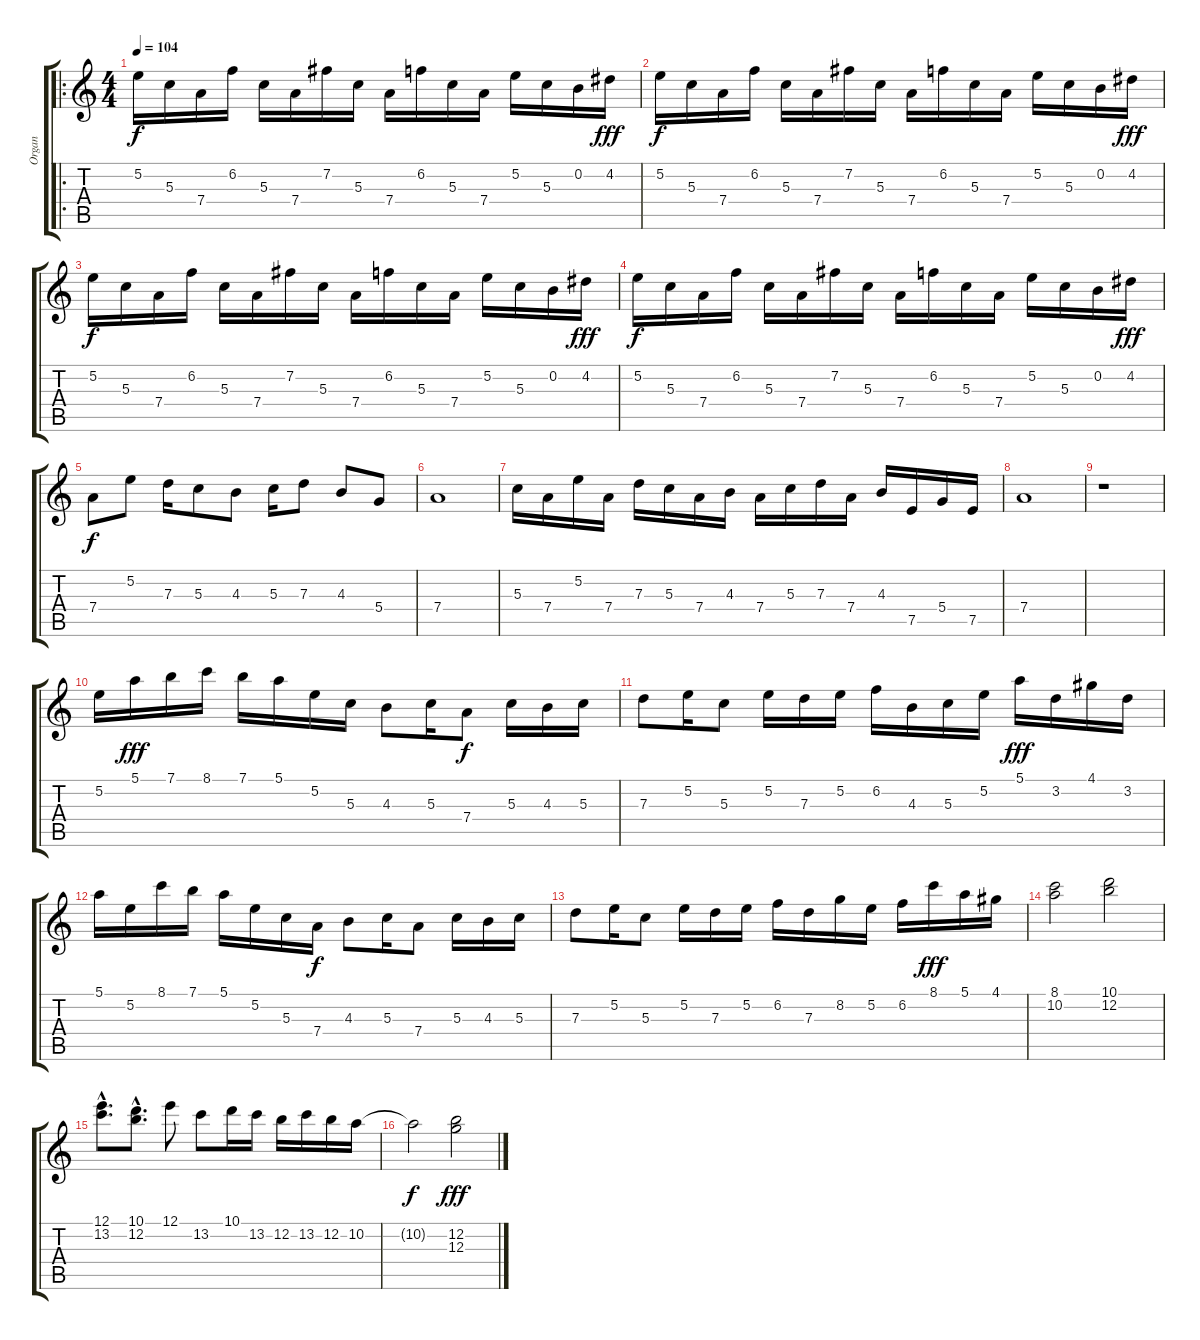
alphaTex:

\track ("Organ" "Organ") {instrument distortionguitar}
\staff {score tabs}
\tuning (E4 B3 G3 D3 A2 E2) {hide}
\ro
\ts (4 4)
\tempo 104
\clef g2
\ks c
5.2.16{dy f instrument distortionguitar} 5.3.16 7.4.16 6.2.16 5.3.16 7.4.16 7.2.16 5.3.16 7.4.16 6.2.16 5.3.16 7.4.16 5.2.16 5.3.16 0.2.16 4.2.16{dy fff} |
5.2.16{dy f} 5.3.16 7.4.16 6.2.16 5.3.16 7.4.16 7.2.16 5.3.16 7.4.16 6.2.16 5.3.16 7.4.16 5.2.16 5.3.16 0.2.16 4.2.16{dy fff} |
5.2.16{dy f} 5.3.16 7.4.16 6.2.16 5.3.16 7.4.16 7.2.16 5.3.16 7.4.16 6.2.16 5.3.16 7.4.16 5.2.16 5.3.16 0.2.16 4.2.16{dy fff} |
5.2.16{dy f} 5.3.16 7.4.16 6.2.16 5.3.16 7.4.16 7.2.16 5.3.16 7.4.16 6.2.16 5.3.16 7.4.16 5.2.16 5.3.16 0.2.16 4.2.16{dy fff} |
7.4.8{dy f} 5.2.8 7.3.16 5.3.8 4.3.8 5.3.16 7.3.8 4.3.8 5.4.8 |
7.4.1 |
5.3.16 7.4.16 5.2.16 7.4.16 7.3.16 5.3.16 7.4.16 4.3.16 7.4.16 5.3.16 7.3.16 7.4.16 4.3.16 7.5.16 5.4.16 7.5.16 |
7.4.1 |
r.1 |
5.2.16 5.1.16{dy fff} 7.1.16 8.1.16 7.1.16 5.1.16 5.2.16 5.3.16 4.3.8 5.3.16 7.4.8{dy f} 5.3.16 4.3.16 5.3.16 |
7.3.8 5.2.16 5.3.8 5.2.16 7.3.16 5.2.16 6.2.16 4.3.16 5.3.16 5.2.16 5.1.16{dy fff} 3.2.16 4.1.16 3.2.16 |
5.1.16 5.2.16 8.1.16 7.1.16 5.1.16 5.2.16 5.3.16 7.4.16{dy f} 4.3.8 5.3.16 7.4.8 5.3.16 4.3.16 5.3.16 |
7.3.8 5.2.16 5.3.8 5.2.16 7.3.16 5.2.16 6.2.16 7.3.16 8.2.16 5.2.16 6.2.16 8.1.16{dy fff} 5.1.16 4.1.16 |
(8.1 10.2).2 (10.1 12.2).2 |
(12.1{hac} 13.2{hac}).8{d} (10.1{hac} 12.2{hac}).8{d} 12.1.8 13.2.8 10.1.16 13.2.16 12.2.16 13.2.16 12.2.16 10.2.16 |
10.2{t}.2{dy f} (12.2 12.3).2{dy fff}
